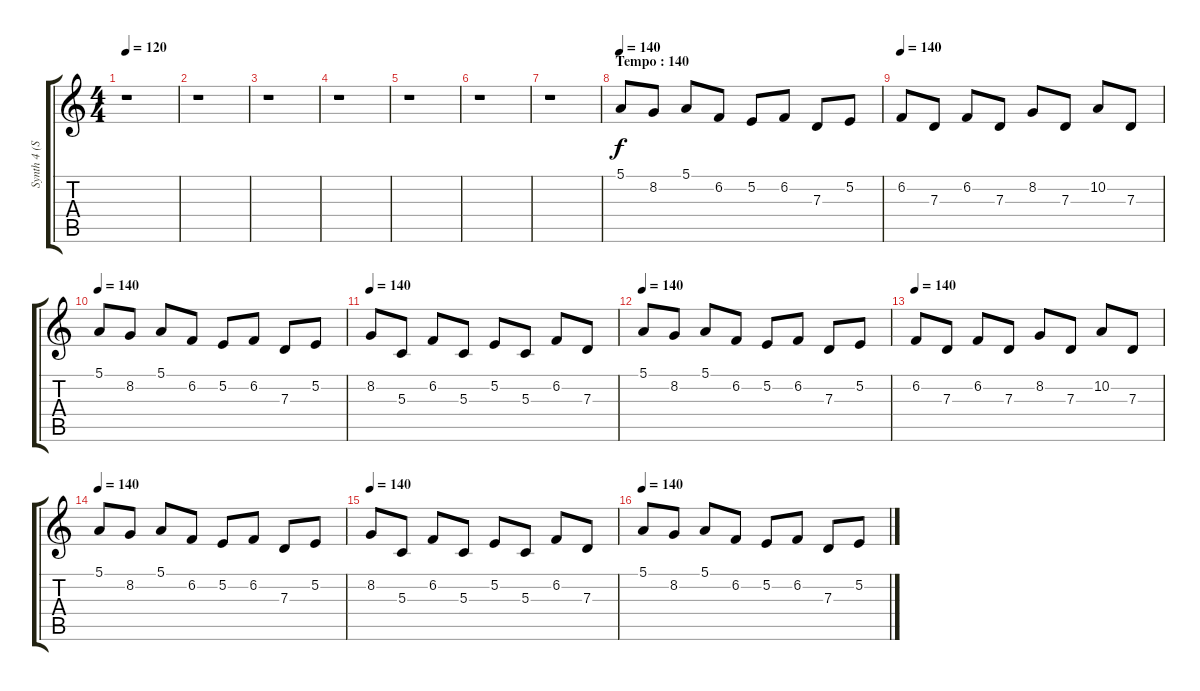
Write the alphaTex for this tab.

\track ("Synth 4 (String 1)" "Synth 4 (S") {instrument stringensemble1}
\staff {score tabs}
\tuning (E4 B3 G3 D3 A2 E2) {hide}
\ts (4 4)
\tempo 120
\clef g2
\ks c
r.1{dy mf} |
r.1 |
r.1 |
r.1 |
r.1 |
r.1 |
r.1 |
\section ("" "Tempo : 140")
\tempo 140
5.1.8{dy f} 8.2.8 5.1.8 6.2.8 5.2.8 6.2.8 7.3.8 5.2.8 |
\tempo 140
6.2.8 7.3.8 6.2.8 7.3.8 8.2.8 7.3.8 10.2.8 7.3.8 |
\tempo 140
5.1.8 8.2.8 5.1.8 6.2.8 5.2.8 6.2.8 7.3.8 5.2.8 |
\tempo 140
8.2.8 5.3.8 6.2.8 5.3.8 5.2.8 5.3.8 6.2.8 7.3.8 |
\tempo 140
5.1.8 8.2.8 5.1.8 6.2.8 5.2.8 6.2.8 7.3.8 5.2.8 |
\tempo 140
6.2.8 7.3.8 6.2.8 7.3.8 8.2.8 7.3.8 10.2.8 7.3.8 |
\tempo 140
5.1.8 8.2.8 5.1.8 6.2.8 5.2.8 6.2.8 7.3.8 5.2.8 |
\tempo 140
8.2.8 5.3.8 6.2.8 5.3.8 5.2.8 5.3.8 6.2.8 7.3.8 |
\tempo 140
5.1.8 8.2.8 5.1.8 6.2.8 5.2.8 6.2.8 7.3.8 5.2.8
